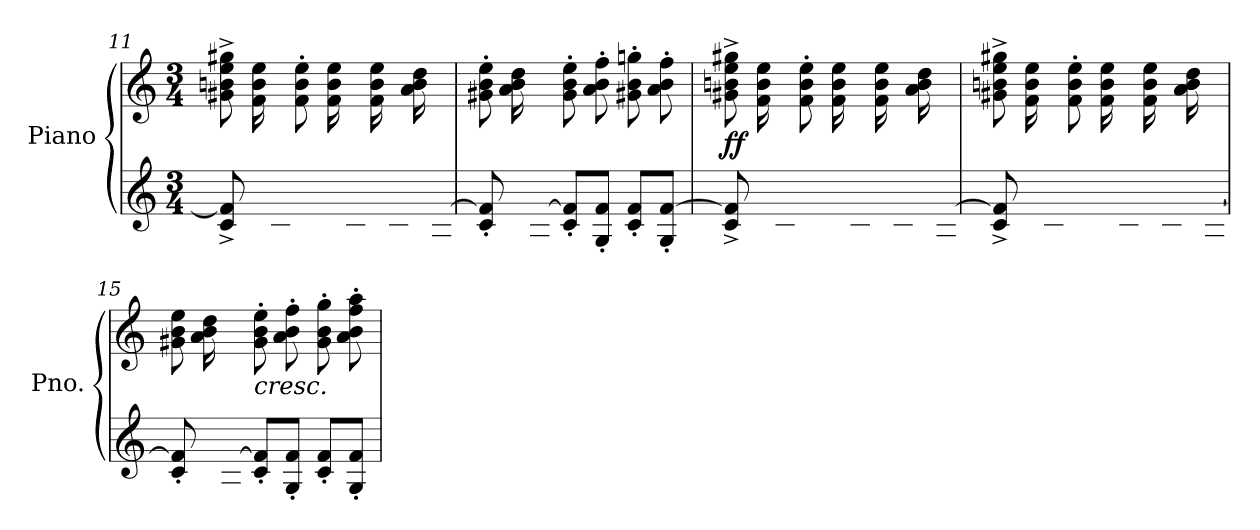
**kern	**kern	**dynam
*part1	*part1	*part1
*staff2	*staff1	*staff1/2
*I"Piano	*	*
*I'Pno.	*	*
*clefG2	*clefG2	*
*k[]	*k[]	*
*M3/4	*M3/4	*
=11	=11	=11
*^	*	*
8.ryy	8c/^ 8f/]^	8g#X\^ 8bn\^ 8ee\^ 8gg#X\^L	.
.	8ryy	16f\ 16b\ 16ee\L	.
16c/ 16g#X/JJ	.	16ryy	.
8.ryy	4ryy	8f\' 8b\' 8ee\'L	.
.	.	16f\ 16b\ 16ee\L	.
16c/ 16g#/JJ	.	16ryy	.
16ryy	4ryy	16f\ 16b\ 16ee\LL	.
16c/ 16g#/	.	16ryy	.
16ryy	.	16a\ 16b\ 16dd\	.
16Gn/ [16f/JJ	.	16ryy	.
!!LO:PB:g=z
=12	=12	=12	=12
8.ryy	8c/' 8f/]'	8g#X\' 8b\' 8ee\'L	.
.	8ryy	16a\ 16b\ 16dd\L	.
16G/ [16f/JJ	.	16ryy	.
2ryy	8c/' 8f/]'L	8g#\' 8b\' 8ee\'L	.
.	8G/' 8f/'J	8a\' 8b\' 8ff\'J	.
.	8c/' 8f/'L	8g#X\' 8b\' 8ggn\'L	.
.	8G/' [8f/'J	8a\' 8b\' 8ff\'J	.
=13	=13	=13	=13
!	!	!	!LO:DY:b
8.ryy	8c/^ 8f/]^	8g#X\^ 8bn\^ 8ee\^ 8gg#X\^L	ff
.	8ryy	16f\ 16b\ 16ee\L	.
16c/ 16g#X/JJ	.	16ryy	.
8.ryy	4ryy	8f\' 8b\' 8ee\'L	.
.	.	16f\ 16b\ 16ee\L	.
16c/ 16g#/JJ	.	16ryy	.
16ryy	4ryy	16f\ 16b\ 16ee\LL	.
16c/ 16g#/	.	16ryy	.
16ryy	.	16a\ 16b\ 16dd\	.
16Gn/ [16f/JJ	.	16ryy	.
=14	=14	=14	=14
8.ryy	8c/^ 8f/]^	8g#X\^ 8bn\^ 8ee\^ 8gg#X\^L	.
.	8ryy	16f\ 16b\ 16ee\L	.
16c/ 16g#X/JJ	.	16ryy	.
8.ryy	4ryy	8f\' 8b\' 8ee\'L	.
.	.	16f\ 16b\ 16ee\L	.
16c/ 16g#/JJ	.	16ryy	.
16ryy	4ryy	16f\ 16b\ 16ee\LL	.
16c/ 16g#/	.	16ryy	.
16ryy	.	16a\ 16b\ 16dd\	.
16Gn/ [16f/JJ	.	16ryy	.
!!LO:LB:g=z
=15	=15	=15	=15
8.ryy	8c/' 8f/]'	8g#X\ 8b\ 8ee\L	.
.	8ryy	16a\ 16b\ 16dd\L	.
16G/ [16f/JJ	.	16ryy	.
!	!	!LO:TX:b:i:t=cresc.	!
2ryy	8c/' 8f/]'L	8g#\' 8b\' 8ee\'L	.
.	8G/' 8f/'J	8a\' 8b\' 8ff\'J	.
.	8c/' 8f/'L	8g#\' 8b\' 8gg\'L	.
.	8G/' 8f/'J	8a\' 8b\' 8ff\' 8aa\'J	.
*v	*v	*	*
=	=	=
*-	*-	*-
